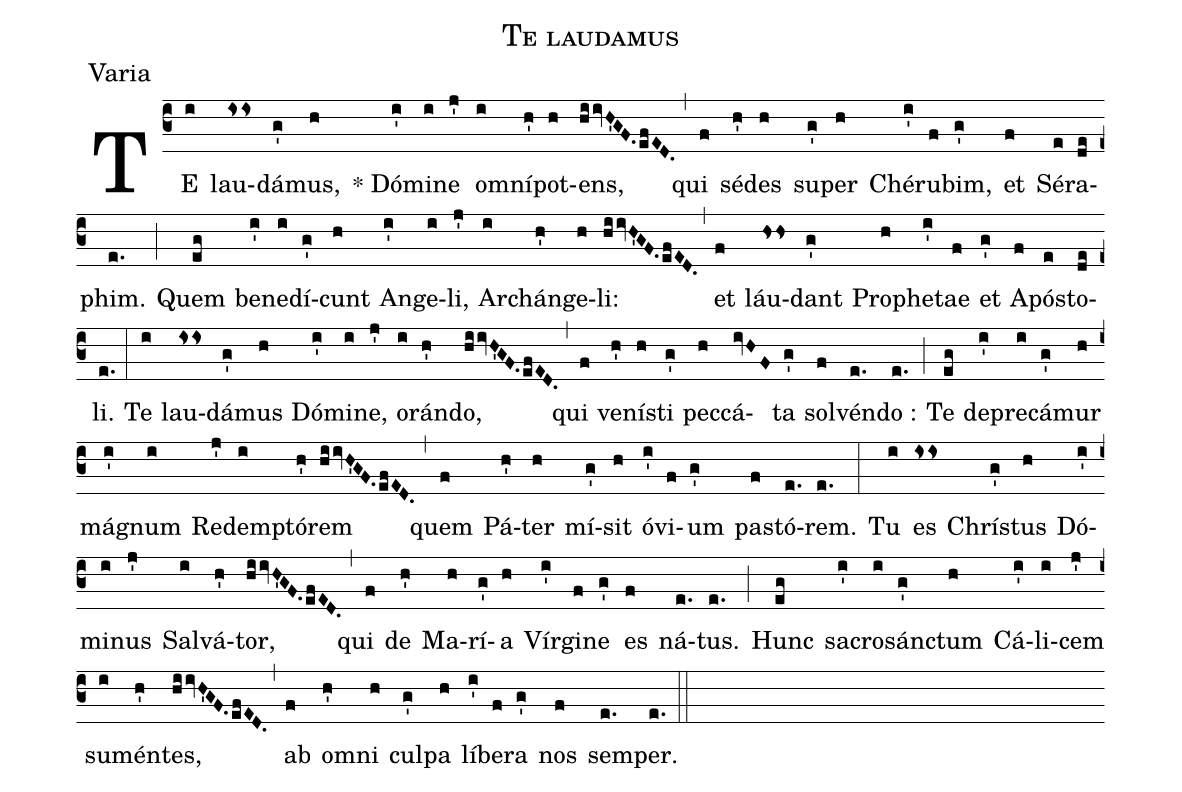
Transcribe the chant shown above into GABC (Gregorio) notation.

name:Te laudamus;
office-part:Varia;
%%
(c3) TE(i) lau(isis)dá(g')mus,(h) * Dó(i')mi(i)ne(j') om(i)ní(/h')pot(h)ens,(hiivH'GF.efED.) (,)qui(f) sé(h')des(h) su(g')per(h) Ché(i')ru(f)bim,(g') et(f) Sé(e)ra(de)phim.(e.) (;)Quem(eg) be(i')ne(i)dí(g')cunt(h) An(i')ge(i)li,(j') Ar(i)chán(h')ge(h)li:(hiivH'GF.efED.) (,)et(f) láu(hshs)dant(g') Pro(h)phe(i')tae(f) et(g')  A(f)pós(e)to(de)li.(e.) (:)Te(i) lau(isis)dá(g')mus(h) Dó(i')mi(i)ne,(j') o(i)rán(h')do,(hiivH'GF.efED.) (,) qui(f) ve(h')ní(h)sti(g') pec(h)cá(ivHF)ta(g') sol(f)vén(e.)do :(e.) (;) Te(eg) de(i')pre(i)cá(g')mur(h) mág(i')num(i) Re(j')dem(i)ptó(h')rem(hiivH'GF.efED.) (,) quem(f) Pá(h')ter(h) mí(g')sit(h) ó(i')vi(f)um(g') pas(f)tó(e.)rem.(e.) (:) Tu(i) es(isis) Chrís(g')tus(h) Dó(i')mi(i)nus(j') Sal(i)vá(h')tor,(hiivH'GF.efED.) (,)qui(f) de(h') Ma(h)rí(g')a(h) Vír(i')gi(f)ne(g') es(f) ná(e.)tus.(e.) (;) Hunc(eg) sa(i')cro(i)sán(g')ctum(h) Cá(i')li(i)cem(j') su(i)mén(h')tes,(hiivH'GF.efED.) (,) ab(f) om(h')ni(h) cul(g')pa(h) lí(i')be(f)ra(g') nos(f) sem(e.)per.(e.) (::)
